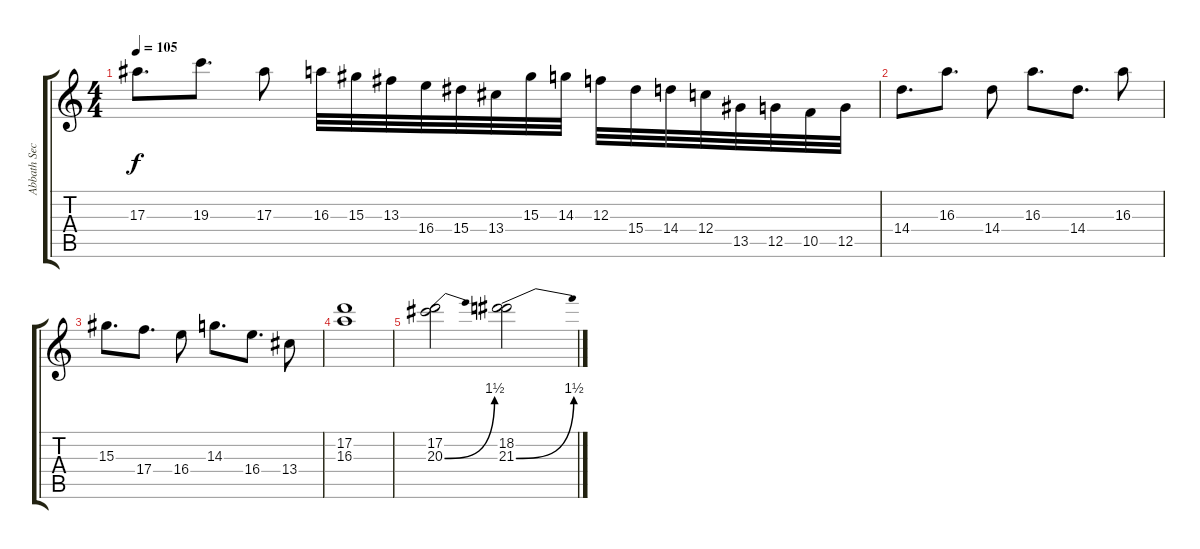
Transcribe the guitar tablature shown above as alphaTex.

\track ("Abbath Second Guitar" "Abbath Sec") {instrument distortionguitar}
\staff {score tabs}
\tuning (D4 A3 F3 C3 G2 D2) {hide}
\ts (4 4)
\tempo 105
\clef g2
\ks c
17.3.8{d dy f} 19.3.8{d} 17.3.8 16.3.32 15.3.32 13.3.32 16.4.32 15.4.32 13.4.32 15.3.32 14.3.32 12.3.32 15.4.32 14.4.32 12.4.32 13.5.32 12.5.32 10.5.32 12.5.32 |
14.4.8{d} 16.3.8{d} 14.4.8 16.3.8{d} 14.4.8{d} 16.3.8 |
15.3.8{d} 17.4.8{d} 16.4.8 14.3.8{d} 16.4.8{d} 13.4.8 |
(17.2 16.3).1 |
(17.2 20.3{be (bend 0 0 60 6)}).2 (18.2 21.3{be (bend 0 0 60 6)}).2
